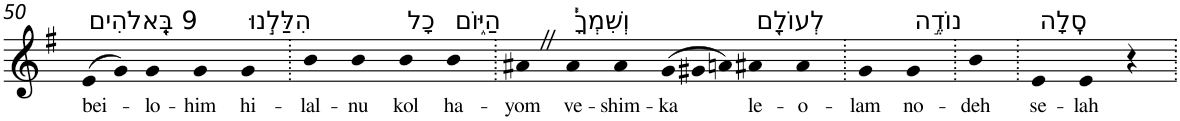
**kern	**text
*part1	*part1
*staff1	*staff1
*I"Piano	*
*I'Pno	*
!!LO:PB:g=z
*clefG2	*
*k[f#]	*
*G:	*
=50	=50
!LO:TX:a:t=9 בֵּֽ֭אלֹהִים	!
!	!LO:LY:b
(>8e	bei-
8g)	.
!	!LO:LY:b
4g	-lo-
!	!LO:LY:b
4g	-him
!LO:TX:a:t=הִלַּלְ֣נוּ	!
!	!LO:LY:b
4g	hi-
=51.	=51.
!	!LO:LY:b
4b	-lal-
!	!LO:LY:b
4b	-nu
!LO:TX:a:t=כָל	!
!	!LO:LY:b
4b	kol
!LO:TX:a:t=הַיּ֑וֹם	!
!	!LO:LY:b
4b	ha-
=52.	=52.
!	!LO:LY:b
4a#XZ	-yom
!LO:TX:a:t=וְשִׁמְךָ֓	!
!	!LO:LY:b
4a#	ve-
!	!LO:LY:b
4a#	-shim-
*Xtuplet	*
!	!LO:LY:b
(>12g	-ka
12g#X	.
12an)	.
!LO:TX:a:t=לְעוֹלָ֖ם	!
!	!LO:LY:b
4a#X	le-
!	!LO:LY:b
4a#	-o-
=53.	=53.
!	!LO:LY:b
4g	-lam
!LO:TX:a:t=נוֹדֶ֣ה	!
!	!LO:LY:b
4g	no-
=54.	=54.
!	!LO:LY:b
4b	-deh
=55.	=55.
!LO:TX:a:t=סֶֽלָה	!
!	!LO:LY:b
4e	se-
!	!LO:LY:b
4e	-lah
4r	.
=.	=.
*-	*-
